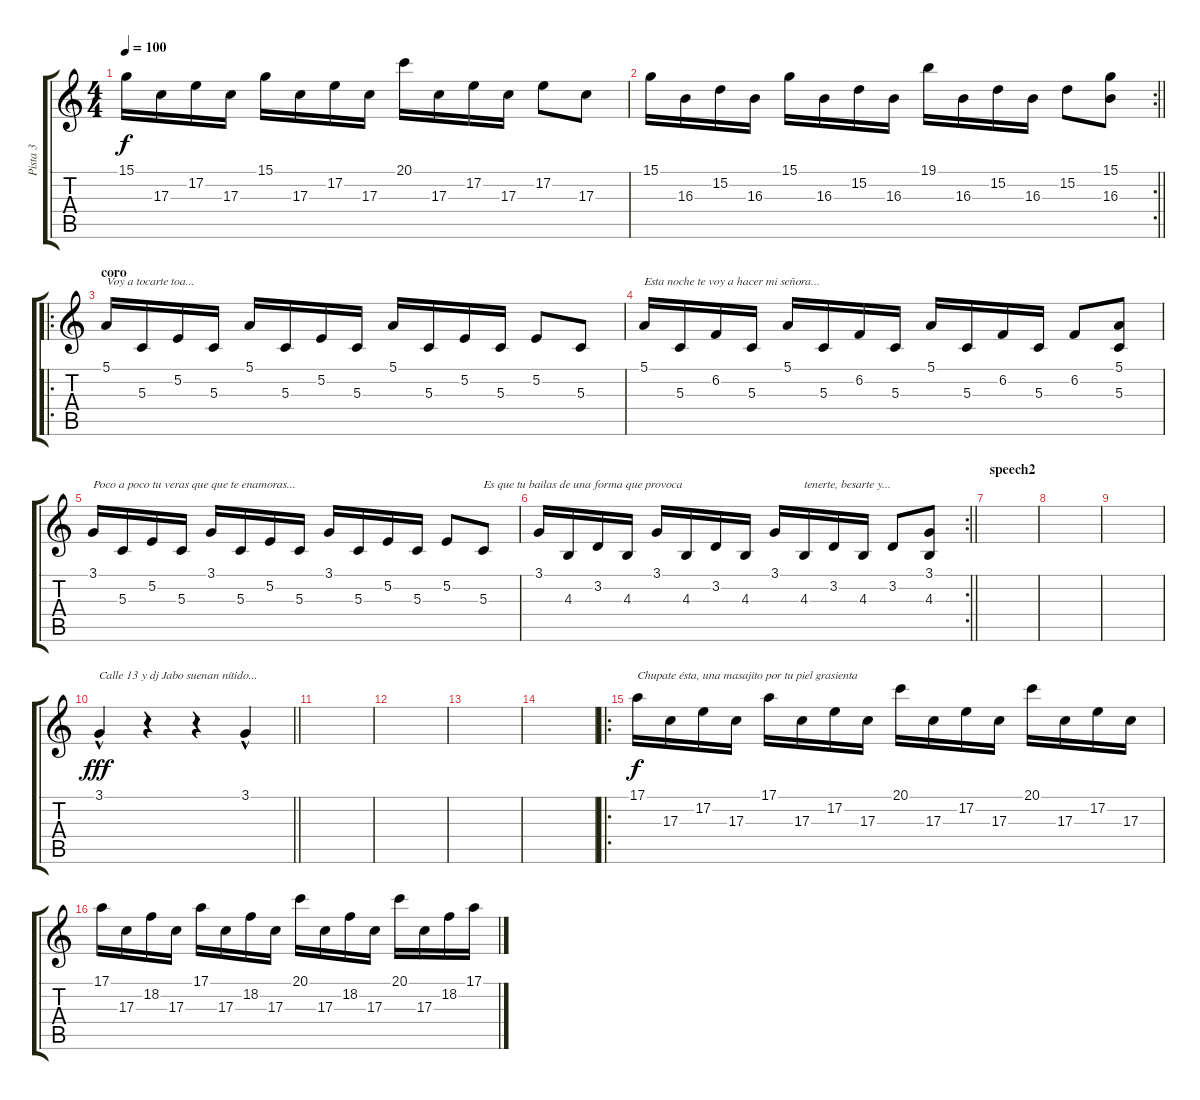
\track ("Pista 3" "Pista 3") {instrument stringensemble1}
\staff {score tabs}
\tuning (E4 B3 G3 D3 A2 E2) {hide}
\ts (4 4)
\tempo 100
\clef g2
\ks c
15.1.16{dy f} 17.3.16 17.2.16 17.3.16 15.1.16 17.3.16 17.2.16 17.3.16 20.1.16 17.3.16 17.2.16 17.3.16 17.2.8 17.3.8 |
\rc 2
\barLineRight lightlight
15.1.16 16.3.16 15.2.16 16.3.16 15.1.16 16.3.16 15.2.16 16.3.16 19.1.16 16.3.16 15.2.16 16.3.16 15.2.8 (15.1 16.3).8 |
\ro
\section ("" "coro")
5.1.16{txt "Voy a tocarte toa..."} 5.3.16 5.2.16 5.3.16 5.1.16 5.3.16 5.2.16 5.3.16 5.1.16 5.3.16 5.2.16 5.3.16 5.2.8 5.3.8 |
5.1.16{txt "Esta noche te voy a hacer mi señora..."} 5.3.16 6.2.16 5.3.16 5.1.16 5.3.16 6.2.16 5.3.16 5.1.16 5.3.16 6.2.16 5.3.16 6.2.8 (5.1 5.3).8 |
3.1.16{txt "Poco a poco tu veras que que te enamoras..."} 5.3.16 5.2.16 5.3.16 3.1.16 5.3.16 5.2.16 5.3.16 3.1.16 5.3.16 5.2.16 5.3.16 5.2.8 5.3.8{txt "Es que tu bailas de una forma que provoca"} |
\rc 2
\barLineRight lightlight
3.1.16 4.3.16 3.2.16 4.3.16 3.1.16 4.3.16 3.2.16 4.3.16 3.1.16 4.3.16{txt "tenerte, besarte y..."} 3.2.16 4.3.16 3.2.8 (3.1 4.3).8 |
\section ("" "speech2")
|
|
|
\barLineRight lightlight
3.1{hac}.4{txt "Calle 13 y dj Jabo suenan nítido..." dy fff instrument reversecymbal} r.4 r.4 3.1{hac}.4 |
|
|
|
|
\ro
17.1.16{txt "Chupate ésta, una masajito por tu piel grasienta" dy f} 17.3.16 17.2.16 17.3.16 17.1.16 17.3.16 17.2.16 17.3.16 20.1.16 17.3.16 17.2.16 17.3.16 20.1.16 17.3.16 17.2.16 17.3.16 |
17.1.16 17.3.16 18.2.16 17.3.16 17.1.16 17.3.16 18.2.16 17.3.16 20.1.16 17.3.16 18.2.16 17.3.16 20.1.16 17.3.16 18.2.16 17.1.16
